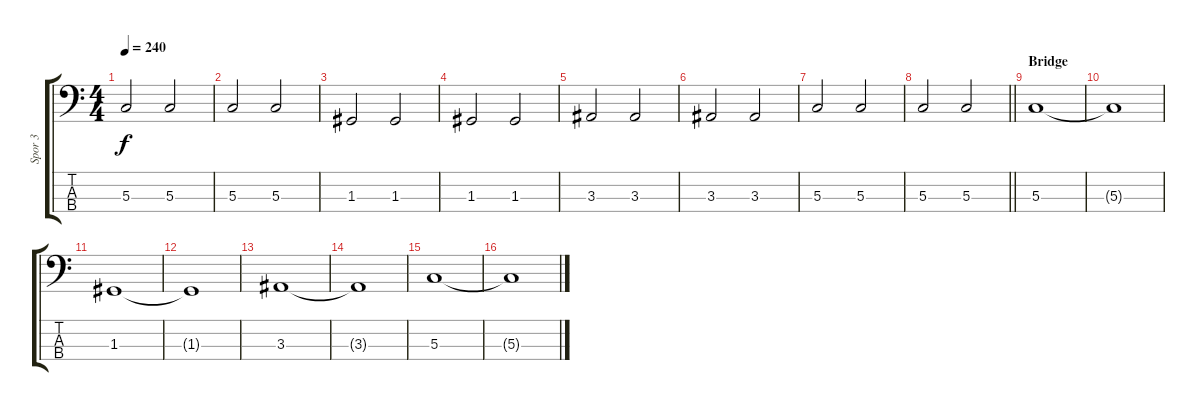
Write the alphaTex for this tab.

\track ("Spor 3" "Spor 3") {instrument electricbassfinger}
\staff {score tabs}
\tuning (F2 C2 G1 C1) {hide}
\ts (4 4)
\section ("" "")
\tempo 240
\clef f4
\ks c
5.3.2{dy f} 5.3.2 |
5.3.2 5.3.2 |
1.3.2 1.3.2 |
1.3.2 1.3.2 |
3.3.2 3.3.2 |
3.3.2 3.3.2 |
5.3.2 5.3.2 |
\barLineRight lightlight
5.3.2 5.3.2 |
\section ("" "Bridge")
5.3.1 |
5.3{t}.1 |
1.3.1 |
1.3{t}.1 |
3.3.1 |
3.3{t}.1 |
5.3.1 |
5.3{t}.1
